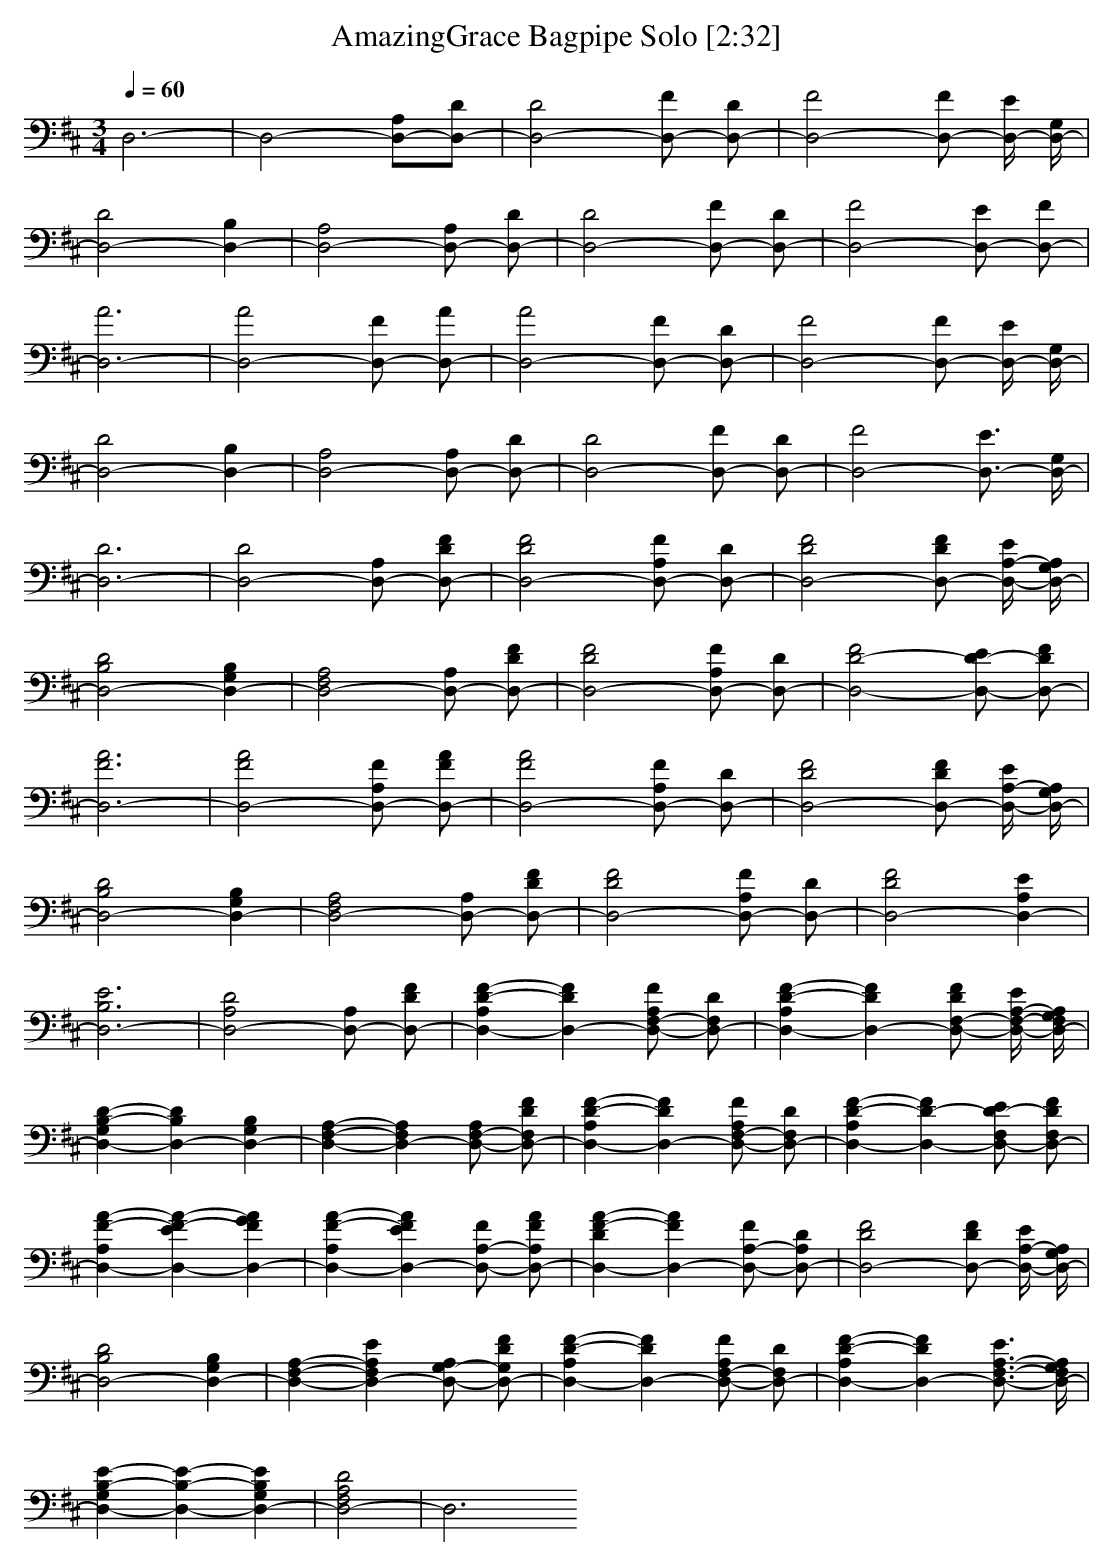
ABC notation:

X:1
T:AmazingGrace Bagpipe Solo [2:32]
M:3/4
L:1/8
Q:1/4=60
K:D
D,6-|D,4-[D,-A,][D,-D]|[D,4-D4] [D,-F] [D,-D]|[D,4-F4] [D,-F] [D,/2-E/2] [D,/2-G,/2]|
[D,4-D4] [D,2-B,2]|[D,4-A,4] [D,-A,] [D,-D]|[D,4-D4] [D,-F] [D,-D]|[D,4-F4] [D,-E] [D,-F]|
[D,6-A6]|[D,4-A4] [D,-F] [D,-A]|[D,4-A4] [D,-F] [D,-D]|[D,4-F4] [D,-F] [D,/2-E/2] [D,/2-G,/2]|
[D,4-D4] [D,2-B,2]|[D,4-A,4] [D,-A,] [D,-D]|[D,4-D4] [D,-F] [D,-D]|[D,4-F4] [D,3/2-E3/2] [D,/2-G,/2]|
[D,6-D6]|[D,4-D4] [D,-A,] [D,-DF]|[D,4-D4F4] [D,-FA,] [D,-D]|[D,4-F4D4] [D,-FD] [D,/2-E/2A,/2-] [D,/2-G,/2A,/2]|
[D,4-D4B,4] [D,2-B,2G,2]|[D,4-A,4F,4] [D,-A,] [D,-DF]|[D,4-D4F4] [D,-FA,] [D,-D]|[D,4-F4D4-] [D,-ED-] [D,-FD]|
[D,6-A6F6]|[D,4-A4F4] [D,-FA,] [D,-AF]|[D,4-A4F4] [D,-FA,] [D,-D]|[D,4-F4D4] [D,-FD] [D,/2-E/2A,/2-] [D,/2-G,/2A,/2]|
[D,4-D4B,4] [D,2-B,2G,2]|[D,4-A,4F,4] [D,-A,] [D,-DF]|[D,4-D4F4] [D,-FA,] [D,-D]|[D,4-F4D4] [D,2-E2A,2]|
[D,6-E6B,6]|[D,4-D4A,4] [D,-A,] [D,-DF]|[D,2-D2-F2-A,2] [D,2-D2F2] [D,-FA,F,-] [D,-DF,]|[D,2-F2-D2-A,2] [D,2-F2D2] [D,-FDF,-] [D,/2-E/2A,/2-F,/2-] [D,/2-G,/2A,/2F,/2]|
[D,2-D2-B,2-G,2] [D,2-D2B,2] [D,2-B,2G,2]|[D,2-A,2-F,2-] [D,2-A,2F,2] [D,-A,F,-] [D,-DFF,]|[D,2-D2-F2-A,2] [D,2-D2F2] [D,-FA,F,-] [D,-DF,]|[D,2-F2-D2-A,2] [D,2-F2D2-] [D,-ED-F,] [D,-FDF,]|
[D,2-A2-F2-A,2] [D,2-A2-F2-E2] [D,2-A2F2G2] |[D,2-A2-F2-A,2] [D,2-A2F2E2] [D,-FA,-] [D,-AFA,]|[D,2-A2-F2-D2] [D,2-A2F2] [D,-FA,-] [D,-DA,]|[D,4-F4D4] [D,-FD] [D,/2-E/2A,/2-] [D,/2-G,/2A,/2]|
[D,4-D4B,4] [D,2-B,2G,2]|[D,2-A,2-F,2-] [D,2-A,2F,2E2] [D,-A,G,-] [D,-DFG,]|[D,2-D2-F2-A,2] [D,2-D2F2] [D,-FA,F,-] [D,-DF,]|[D,2-F2-D2-A,2] [D,2-F2D2] [D,3/2-E3/2A,3/2-F,3/2-] [D,/2-G,/2A,/2F,/2]|
[D,2-E2-B,2-G,2] [D,2-E2-B,2-] [D,2-E2B,2G,2] | [D,4-D4A,4F,4]| D,6
